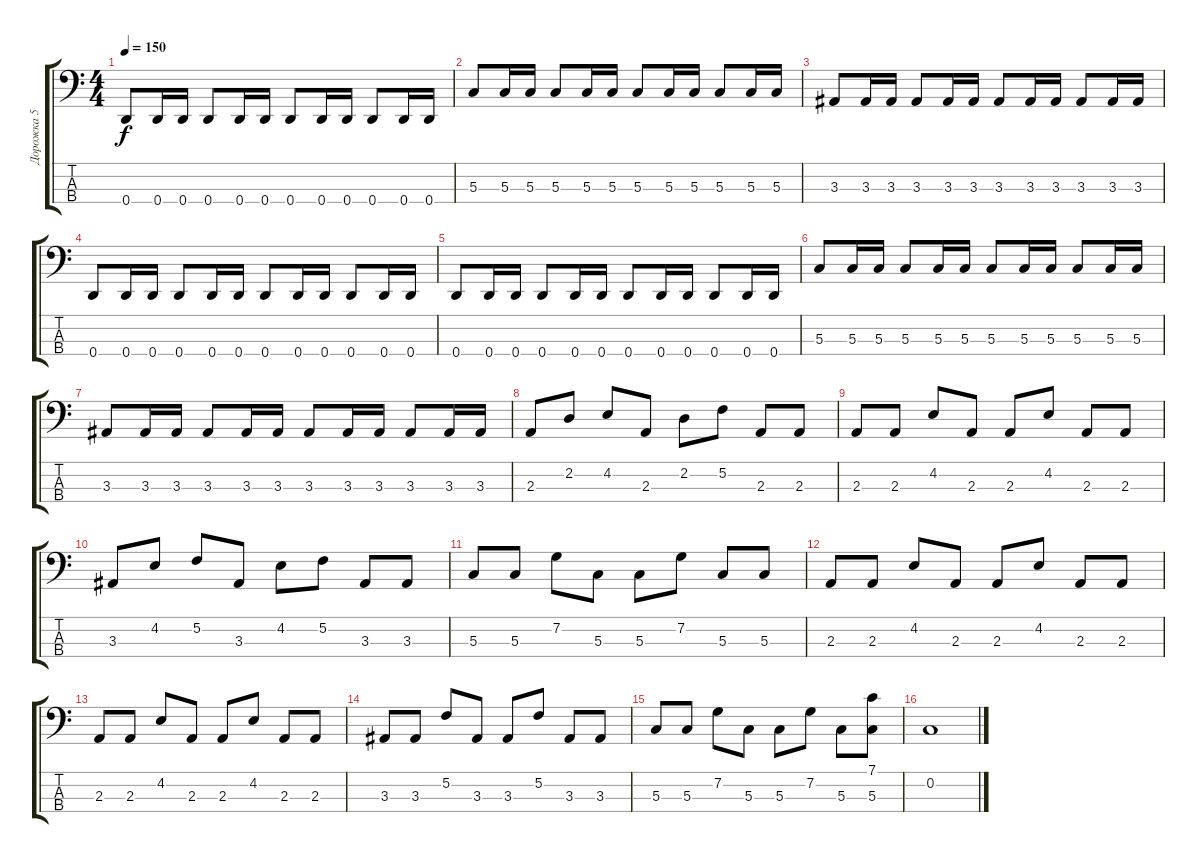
\track ("Дорожка 5" "Дорожка 5") {instrument electricbasspick}
\staff {score tabs}
\tuning (F2 C2 G1 D1) {hide}
\ts (4 4)
\tempo 150
\clef f4
\ks c
0.4.8{dy f} 0.4.16 0.4.16 0.4.8 0.4.16 0.4.16 0.4.8 0.4.16 0.4.16 0.4.8 0.4.16 0.4.16 |
5.3.8 5.3.16 5.3.16 5.3.8 5.3.16 5.3.16 5.3.8 5.3.16 5.3.16 5.3.8 5.3.16 5.3.16 |
3.3.8 3.3.16 3.3.16 3.3.8 3.3.16 3.3.16 3.3.8 3.3.16 3.3.16 3.3.8 3.3.16 3.3.16 |
0.4.8 0.4.16 0.4.16 0.4.8 0.4.16 0.4.16 0.4.8 0.4.16 0.4.16 0.4.8 0.4.16 0.4.16 |
0.4.8 0.4.16 0.4.16 0.4.8 0.4.16 0.4.16 0.4.8 0.4.16 0.4.16 0.4.8 0.4.16 0.4.16 |
5.3.8 5.3.16 5.3.16 5.3.8 5.3.16 5.3.16 5.3.8 5.3.16 5.3.16 5.3.8 5.3.16 5.3.16 |
3.3.8 3.3.16 3.3.16 3.3.8 3.3.16 3.3.16 3.3.8 3.3.16 3.3.16 3.3.8 3.3.16 3.3.16 |
2.3.8 2.2.8 4.2.8 2.3.8 2.2.8 5.2.8 2.3.8 2.3.8 |
2.3.8 2.3.8 4.2.8 2.3.8 2.3.8 4.2.8 2.3.8 2.3.8 |
3.3.8 4.2.8 5.2.8 3.3.8 4.2.8 5.2.8 3.3.8 3.3.8 |
5.3.8 5.3.8 7.2.8 5.3.8 5.3.8 7.2.8 5.3.8 5.3.8 |
2.3.8 2.3.8 4.2.8 2.3.8 2.3.8 4.2.8 2.3.8 2.3.8 |
2.3.8 2.3.8 4.2.8 2.3.8 2.3.8 4.2.8 2.3.8 2.3.8 |
3.3.8 3.3.8 5.2.8 3.3.8 3.3.8 5.2.8 3.3.8 3.3.8 |
5.3.8 5.3.8 7.2.8 5.3.8 5.3.8 7.2.8 5.3.8 (7.1 5.3).8 |
0.2.1
